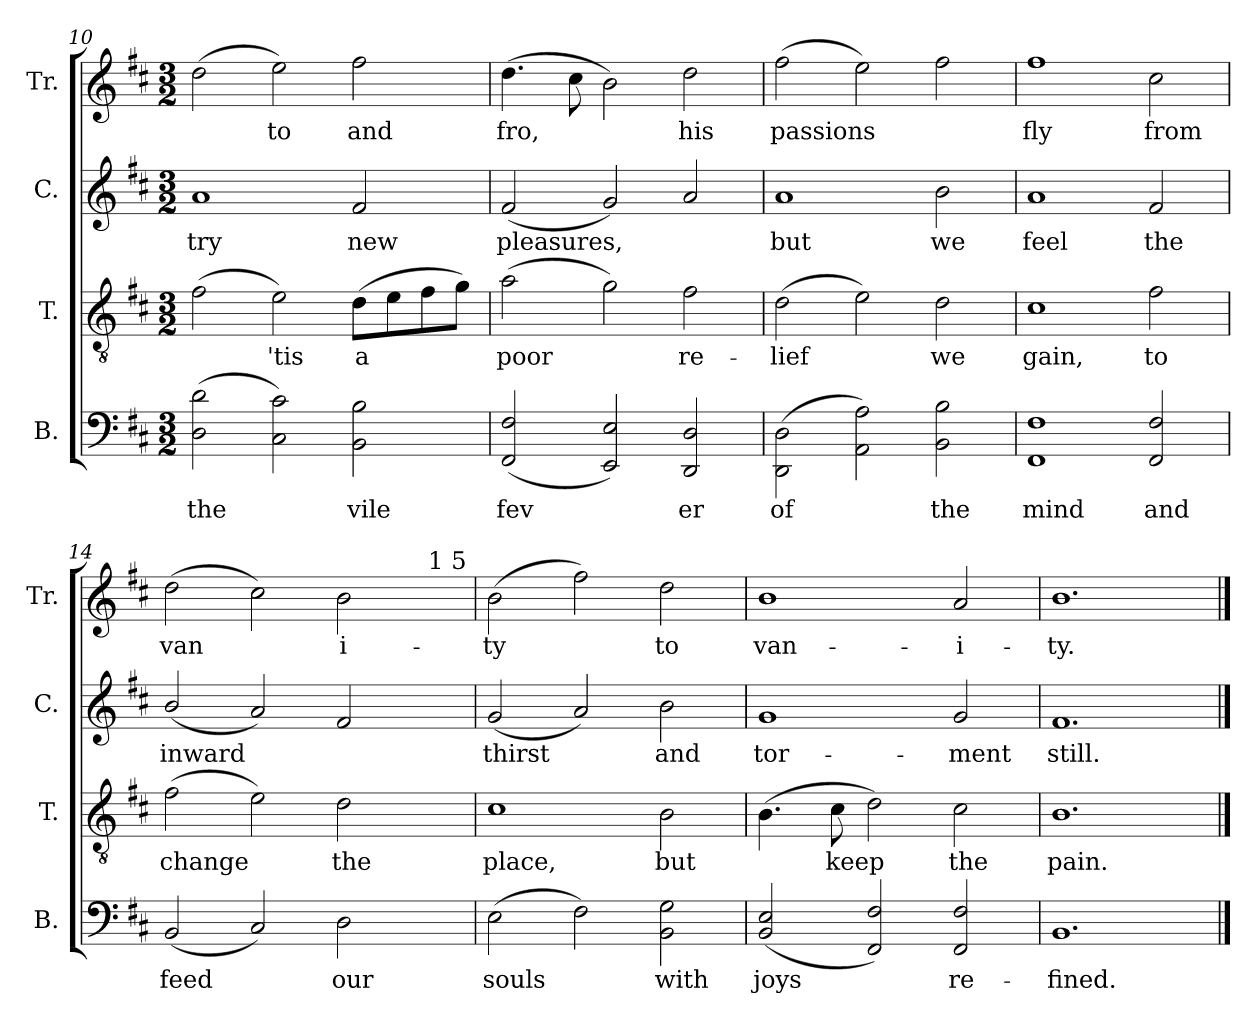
**kern	**text	**kern	**text	**kern	**text	**kern	**text
*part4	*part4	*part3	*part3	*part2	*part2	*part1	*part1
*staff4	*staff4	*staff3	*staff3	*staff2	*staff2	*staff1	*staff1
*I"B.	*	*I"T.	*	*I"C.	*	*I"Tr.	*
*I'B.	*	*I'T.	*	*I'C.	*	*I'Tr.	*
*clefF4	*	*clefGv2	*	*clefG2	*	*clefG2	*
*k[f#c#]	*	*k[f#c#]	*	*k[f#c#]	*	*k[f#c#]	*
*D:	*	*D:	*	*D:	*	*D:	*
*M3/2	*	*M3/2	*	*M3/2	*	*M3/2	*
=10	=10	=10	=10	=10	=10	=10	=10
!	!LO:LY:b:rj	!	!LO:LY:b:rj	!	!LO:LY:b:rj	!	!LO:LY:b:rj
(>2d\ 2D\	the	(>2f#\	.	1a	try	(>2dd\	.
!	!LO:LY:b:rj	!	!LO:LY:b:rj	!	!	!	!LO:LY:b:rj
2c#\ 2C#\)	.	2e\)	'tis	.	.	2ee\)	to
!	!LO:LY:b:rj	!	!LO:LY:b:rj	!	!LO:LY:b:rj	!	!LO:LY:b:rj
2B\ 2BB\	vile	(>8d\L	a	2f#/	new	2ff#\	and
!	!	!	!LO:LY:b:rj	!	!	!	!
.	.	8e\	.	.	.	.	.
!	!	!	!LO:LY:b:rj	!	!	!	!
.	.	8f#\	.	.	.	.	.
!	!	!	!LO:LY:b:rj	!	!	!	!
.	.	8g\J)	.	.	.	.	.
=11	=11	=11	=11	=11	=11	=11	=11
!	!LO:LY:b:rj	!	!LO:LY:b:rj	!	!LO:LY:b:rj	!	!LO:LY:b:rj
(<2F#/ 2FF#/	fev-	(>2a\	poor	(<2f#/	pleasures,	(>4.dd\	fro,
!	!	!	!	!	!	!	!LO:LY:b:rj
.	.	.	.	.	.	8cc#\	.
!	!LO:LY:b:rj	!	!LO:LY:b:rj	!	!LO:LY:b:rj	!	!LO:LY:b:rj
2E/ 2EE/)	--	2g\)	.	2g/)	.	2b\)	.
!	!LO:LY:b:rj	!	!LO:LY:b:rj	!	!LO:LY:b:rj	!	!LO:LY:b:rj
2D/ 2DD/	-er	2f#\	re-	2a/	.	2dd\	his
=12	=12	=12	=12	=12	=12	=12	=12
!	!LO:LY:b:rj	!	!LO:LY:b:rj	!	!LO:LY:b:rj	!	!LO:LY:b:rj
(>2D\ 2DD\	of	(>2d\	-lief	1a	but	(>2ff#\	passions
!	!LO:LY:b:rj	!	!LO:LY:b:rj	!	!	!	!LO:LY:b:rj
2A\ 2AA\)	.	2e\)	.	.	.	2ee\)	.
!	!LO:LY:b:rj	!	!LO:LY:b:rj	!	!LO:LY:b:rj	!	!LO:LY:b:rj
2B\ 2BB\	the	2d\	we	2b\	we	2ff#\	.
=13	=13	=13	=13	=13	=13	=13	=13
!	!LO:LY:b:rj	!	!LO:LY:b:rj	!	!LO:LY:b:rj	!	!LO:LY:b:rj
1F# 1FF#	mind	1c#	gain,	1a	feel	1ff#	fly
!	!LO:LY:b:rj	!	!LO:LY:b:rj	!	!LO:LY:b:rj	!	!LO:LY:b:rj
2F#/ 2FF#/	and	2f#\	to	2f#/	the	2cc#\	from
=14	=14	=14	=14	=14	=14	=14	=14
!	!LO:LY:b:rj	!	!LO:LY:b:rj	!	!LO:LY:b:rj	!	!LO:LY:b:rj
*	*	*	*	*	*	*^	*
(<2BB/	feed	(>2f#\	change	(<2b/	inward	(>2dd\	1ryy	van-
!	!LO:LY:b:rj	!	!LO:LY:b:rj	!	!LO:LY:b:rj	!	!	!LO:LY:b:rj
2C#/)	.	2e\)	.	2a/)	.	2cc#\)	.	--
!	!LO:LY:b:rj	!	!LO:LY:b:rj	!	!LO:LY:b:rj	!	!	!LO:LY:b:rj
2D\	our	2d\	the	2f#/	.	2b\	4ryy	-i-
.	.	.	.	.	.	.	16..ryy	.
!	!	!	!	!	!	!	!LO:TX:a:t=1 5	!
.	.	.	.	.	.	.	8ryy	.
.	.	.	.	.	.	.	64ryy	.
=15	=15	=15	=15	=15	=15	=15	=15	=15
!	!LO:LY:b:rj	!	!LO:LY:b:rj	!	!LO:LY:b:rj	!	!	!LO:LY:b:rj
*	*	*	*	*	*	*v	*v	*
(>2E\	souls	1c#	place,	(<2g/	thirst	(>2b\	-ty
!	!LO:LY:b:rj	!	!	!	!LO:LY:b:rj	!	!LO:LY:b:rj
2F#\)	.	.	.	2a/)	.	2ff#\)	.
!	!LO:LY:b:rj	!	!LO:LY:b:rj	!	!LO:LY:b:rj	!	!LO:LY:b:rj
2G\ 2BB\	with	2B\	but	2b\	and	2dd\	to
=16	=16	=16	=16	=16	=16	=16	=16
!	!LO:LY:b:rj	!	!LO:LY:b:rj	!	!LO:LY:b:rj	!	!LO:LY:b:rj
(<2E/ 2BB/	joys	(>4.B\	.	1g	tor-	1b	van-
!	!	!	!LO:LY:b:rj	!	!	!	!
.	.	8c#\	keep	.	.	.	.
!	!LO:LY:b:rj	!	!LO:LY:b:rj	!	!	!	!
2F#/ 2FF#/)	.	2d\)	.	.	.	.	.
!	!LO:LY:b:rj	!	!LO:LY:b:rj	!	!LO:LY:b:rj	!	!LO:LY:b:rj
2F#/ 2FF#/	re-	2c#\	the	2g/	-ment	2a/	-i-
=17	=17	=17	=17	=17	=17	=17	=17
!	!LO:LY:b:rj	!	!LO:LY:b:rj	!	!LO:LY:b:rj	!	!LO:LY:b:rj
1.BB	-fined.	1.B	pain.	1.f#	still.	1.b	-ty.
==	==	==	==	==	==	==	==
*-	*-	*-	*-	*-	*-	*-	*-
